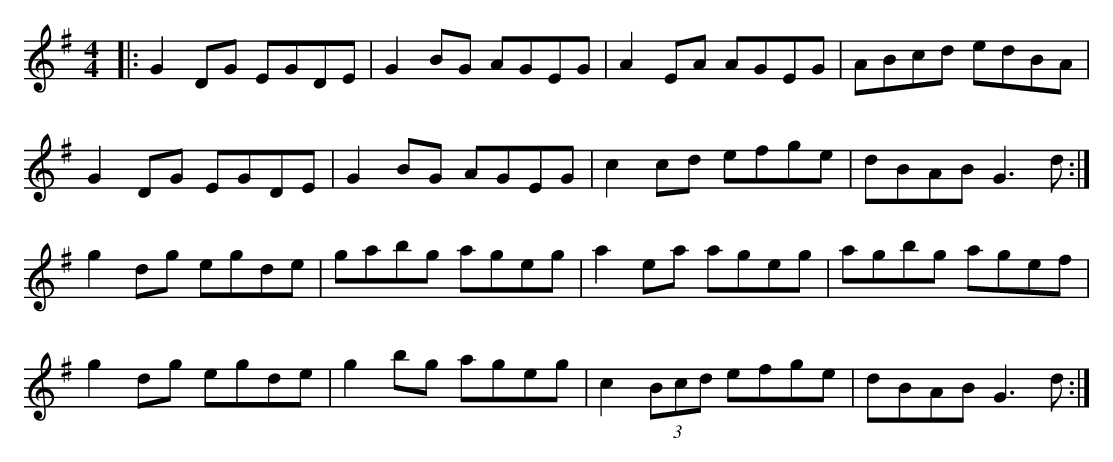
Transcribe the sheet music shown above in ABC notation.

X:1
M:4/4
K:G
|:G2 DG EGDE|G2 BG AGEG|A2 EA AGEG|ABcd edBA|
G2 DG EGDE|G2 BG AGEG|c2 cd efge|dBAB G3d:|
g2 dg egde|gabg ageg|a2 ea ageg|agbg agef|
g2 dg egde|g2bg ageg|c2 (3Bcd efge|dBAB G3 d:|
